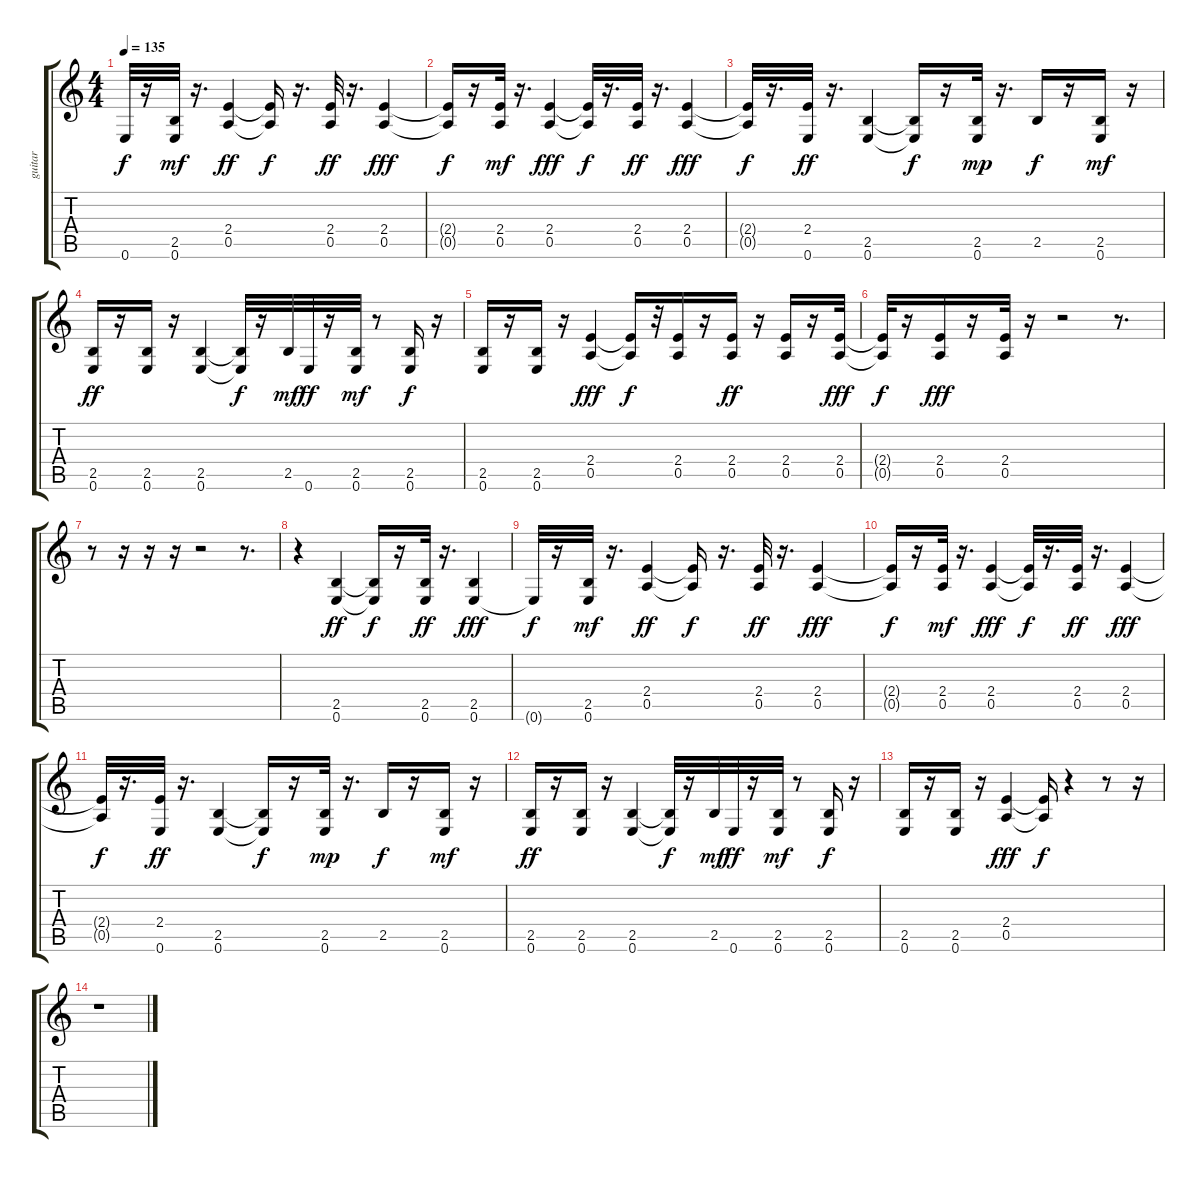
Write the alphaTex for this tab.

\track ("guitar" "guitar") {instrument distortionguitar}
\staff {score tabs}
\tuning (E4 B3 G3 D3 A2 E2) {hide}
\ts (4 4)
\tempo 135
\clef g2
\ks c
0.6{t}.32{dy f} r.16 (2.5 0.6).32{dy mf} r.16{d} (2.4 0.5).4{dy ff} (2.4{t} 0.5{t}).16{dy f} r.16{d} (2.4 0.5).32{dy ff} r.16{d} (2.4 0.5).4{dy fff} |
(2.4{t} 0.5{t}).16{dy f} r.16 (2.4 0.5).32{dy mf} r.16{d} (2.4 0.5).4{dy fff} (2.4{t} 0.5{t}).32{dy f} r.16{d} (2.4 0.5).32{dy ff} r.16{d} (2.4 0.5).4{dy fff} |
(2.4{t} 0.5{t}).32{dy f} r.16{d} (2.4 0.6).32{dy ff} r.16{d} (2.5 0.6).4 (2.5{t} 0.6{t}).16{dy f} r.16 (2.5 0.6).32{dy mp} r.16{d} 2.5.16{dy f} r.16 (2.5 0.6).16{dy mf} r.16 |
(2.5 0.6).16{dy ff} r.16 (2.5 0.6).16 r.16 (2.5 0.6).4 (2.5{t} 0.6{t}).32{dy f} r.16 2.5.32{dy mf} 0.6.32{dy ff} r.16 (2.5 0.6).32{dy mf} r.8 (2.5 0.6).16{dy f} r.16 |
(2.5 0.6).16 r.16 (2.5 0.6).16 r.16 (2.4 0.5).4{dy fff} (2.4{t} 0.5{t}).16{dy f} r.32 (2.4 0.5).16 r.16 (2.4 0.5).16{dy ff} r.16 (2.4 0.5).16 r.16 (2.4 0.5).32{dy fff} |
(2.4{t} 0.5{t}).32{dy f} r.16 (2.4 0.5).16{dy fff} r.16 (2.4 0.5).32 r.16 r.2 r.8{d} |
r.8 r.16 r.16 r.16 r.2 r.8{d} |
r.4 (2.5 0.6).4{dy ff instrument overdrivenguitar} (2.5{t} 0.6{t}).16{dy f} r.16 (2.5 0.6).32{dy ff} r.16{d} (2.5 0.6).4{dy fff} |
0.6{t}.32{dy f} r.16 (2.5 0.6).32{dy mf} r.16{d} (2.4 0.5).4{dy ff} (2.4{t} 0.5{t}).16{dy f} r.16{d} (2.4 0.5).32{dy ff} r.16{d} (2.4 0.5).4{dy fff} |
(2.4{t} 0.5{t}).16{dy f} r.16 (2.4 0.5).32{dy mf} r.16{d} (2.4 0.5).4{dy fff} (2.4{t} 0.5{t}).32{dy f} r.16{d} (2.4 0.5).32{dy ff} r.16{d} (2.4 0.5).4{dy fff} |
(2.4{t} 0.5{t}).32{dy f} r.16{d} (2.4 0.6).32{dy ff} r.16{d} (2.5 0.6).4 (2.5{t} 0.6{t}).16{dy f} r.16 (2.5 0.6).32{dy mp} r.16{d} 2.5.16{dy f} r.16 (2.5 0.6).16{dy mf} r.16 |
(2.5 0.6).16{dy ff} r.16 (2.5 0.6).16 r.16 (2.5 0.6).4 (2.5{t} 0.6{t}).32{dy f} r.16 2.5.32{dy mf} 0.6.32{dy ff} r.16 (2.5 0.6).32{dy mf} r.8 (2.5 0.6).16{dy f} r.16 |
(2.5 0.6).16 r.16 (2.5 0.6).16 r.16 (2.4 0.5).4{dy fff} (2.4{t} 0.5{t}).16{dy f} r.4 r.8 r.16 |
r.1
